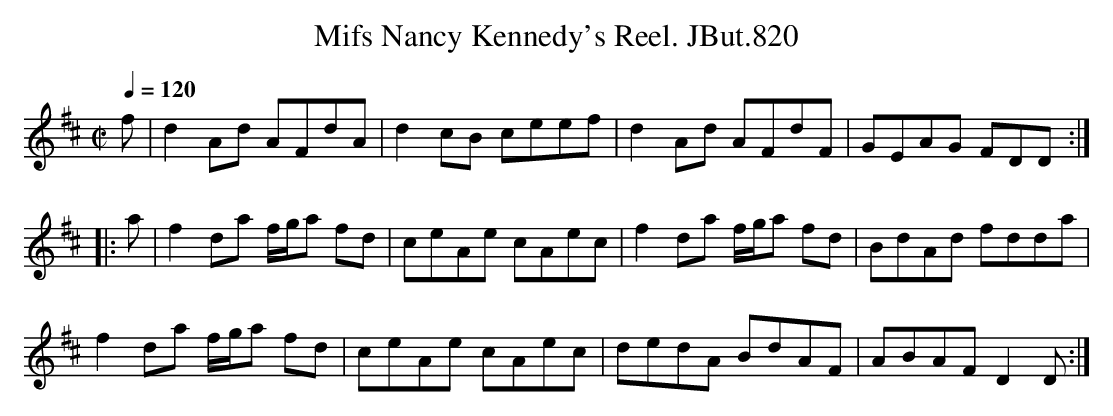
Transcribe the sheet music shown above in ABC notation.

X:1
T:Mifs Nancy Kennedy's Reel. JBut.820
M:C|
L:1/8
Q:1/4=120
K:D
f|d2 Ad AFdA|d2 cB ceef|d2 Ad AFdF|GEAG FDD:|
|:a|f2 da f/g/a fd|ceAe cAec|f2 da f/g/a fd|BdAd fdda|
f2 da f/g/a fd|ceAe cAec|dedA BdAF|ABAF D2 D:|
